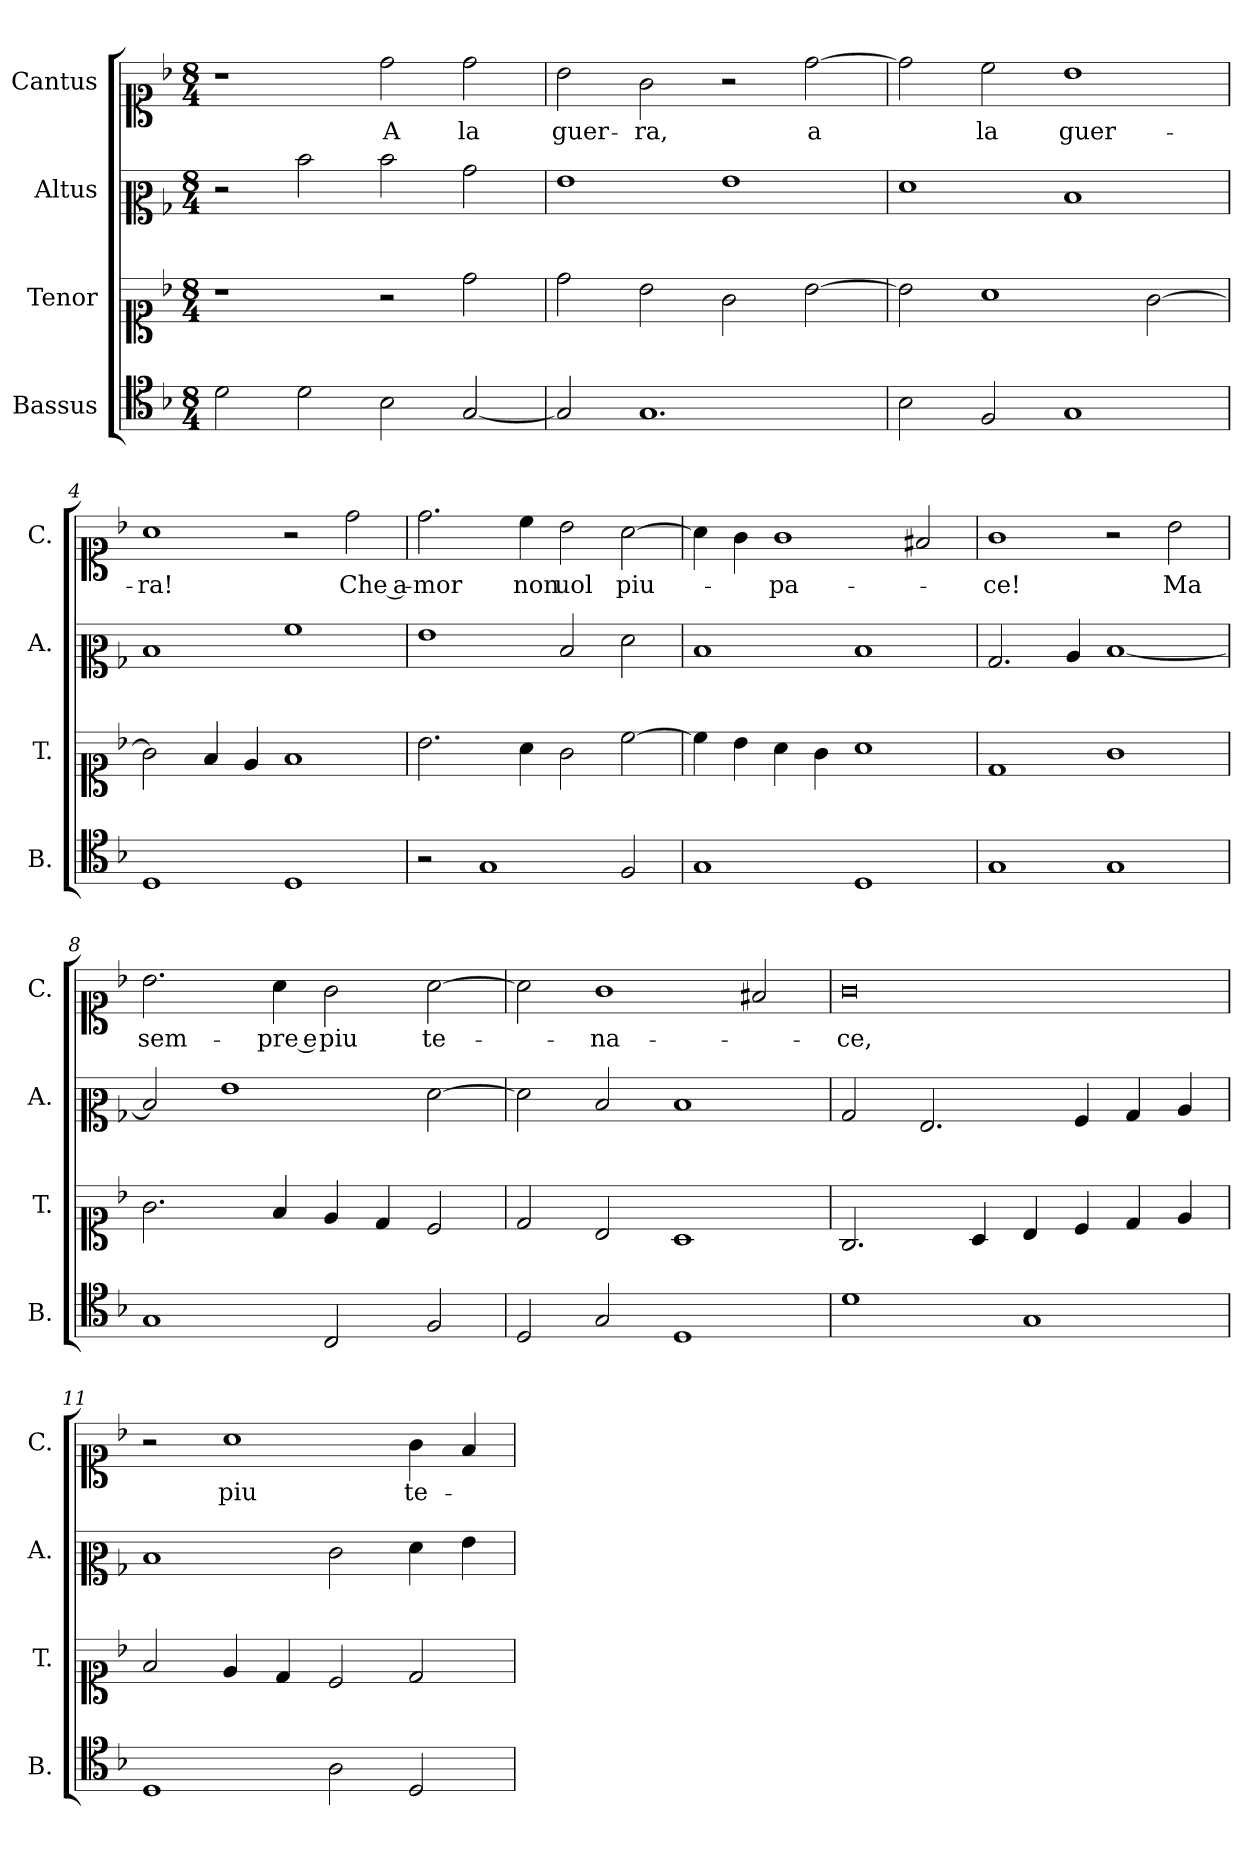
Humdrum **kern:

**kern	**kern	**kern	**kern	**text
*part4	*part3	*part2	*part1	*part1
*staff4	*staff3	*staff2	*staff1	*staff1
*I"Bassus	*I"Tenor	*I"Altus	*I"Cantus	*
*I'B.	*I'T.	*I'A.	*I'C.	*
*clefC4	*clefC1	*clefC2	*clefC1	*
*k[b-]	*k[b-]	*k[b-]	*k[b-]	*
*M8/4	*M8/4	*M8/4	*M8/4	*
=1	=1	=1	=1	=1
2d\	1r	2r	1r	.
2d\	.	2dd\	.	.
!	!	!	!	!LO:LY:b
2B-\	2r	2dd\	2dd\	A
!	!	!	!	!LO:LY:b
[2G/	2dd\	2b-\	2dd\	la
=2	=2	=2	=2	=2
!	!	!	!	!LO:LY:b
2G/]	2dd\	1g	2b-\	guer-
!	!	!	!	!LO:LY:b
1.G	2b-\	.	2g\	-ra,
.	2g\	1g	2r	.
!	!	!	!	!LO:LY:b
.	[2b-\	.	[2dd\	a
=3	=3	=3	=3	=3
2B-\	2b-\]	1f	2dd\]	.
!	!	!	!	!LO:LY:b
2F/	1a	.	2cc\	la
!	!	!	!	!LO:LY:b
1G	.	1d	1b-	guer-
.	[2g\	.	.	.
=4	=4	=4	=4	=4
!	!	!	!	!LO:LY:b
1D	2g\]	1d	1a	-ra!
.	4f/	.	.	.
.	4e/	.	.	.
1D	1f	1a	2r	.
!	!	!	!	!LO:LY:b
.	.	.	2dd\	Che a-
=5	=5	=5	=5	=5
!	!	!	!	!LO:LY:b
2r	2.b-\	1g	2.dd\	-mor
1G	.	.	.	.
!	!	!	!	!LO:LY:b
.	4a\	.	4cc\	non
!	!	!	!	!LO:LY:b
.	2g\	2d/	2b-\	uol
!	!	!	!	!LO:LY:b
2F/	[2cc\	2f\	[2a\	piu-
!!LO:LB:g=z
=6	=6	=6	=6	=6
1G	4cc\]	1d	4a\]	.
.	4b-\	.	4g\	.
!	!	!	!	!LO:LY:b
.	4a\	.	1g	-pa-
.	4g\	.	.	.
1D	1a	1d	.	.
.	.	.	2f#X/	.
=7	=7	=7	=7	=7
!	!	!	!	!LO:LY:b
1G	1d	2.B-/	1g	-ce!
.	.	4c/	.	.
1G	1g	[1d	2r	.
!	!	!	!	!LO:LY:b
.	.	.	2b-\	Ma
=8	=8	=8	=8	=8
!	!	!	!	!LO:LY:b
1G	2.g\	2d/]	2.b-\	sem-
.	.	1g	.	.
!	!	!	!	!LO:LY:b
.	4f/	.	4a\	-pre e
!	!	!	!	!LO:LY:b
2C/	4e/	.	2g\	piu
.	4d/	.	.	.
!	!	!	!	!LO:LY:b
2F/	2c/	[2f\	[2a\	te-
=9	=9	=9	=9	=9
2D/	2d/	2f\]	2a\]	.
!	!	!	!	!LO:LY:b
2G/	2B-/	2d/	1g	-na-
1D	1A	1d	.	.
.	.	.	2f#X/	.
=10	=10	=10	=10	=10
!	!	!	!	!LO:LY:b
1d	2.G/	2B-/	0g	-ce,
.	.	2.G/	.	.
.	4A/	.	.	.
1G	4B-/	.	.	.
.	4c/	4A/	.	.
.	4d/	4B-/	.	.
.	4e/	4c/	.	.
!!LO:LB:g=z
=11	=11	=11	=11	=11
1D	2f/	1d	2r	.
!	!	!	!	!LO:LY:b
.	4e/	.	1a	piu
.	4d/	.	.	.
2A\	2c/	2e\	.	.
!	!	!	!	!LO:LY:b
2D/	2d/	4f\	4g\	te-
.	.	4g\	4f/	.
=	=	=	=	=
*-	*-	*-	*-	*-
